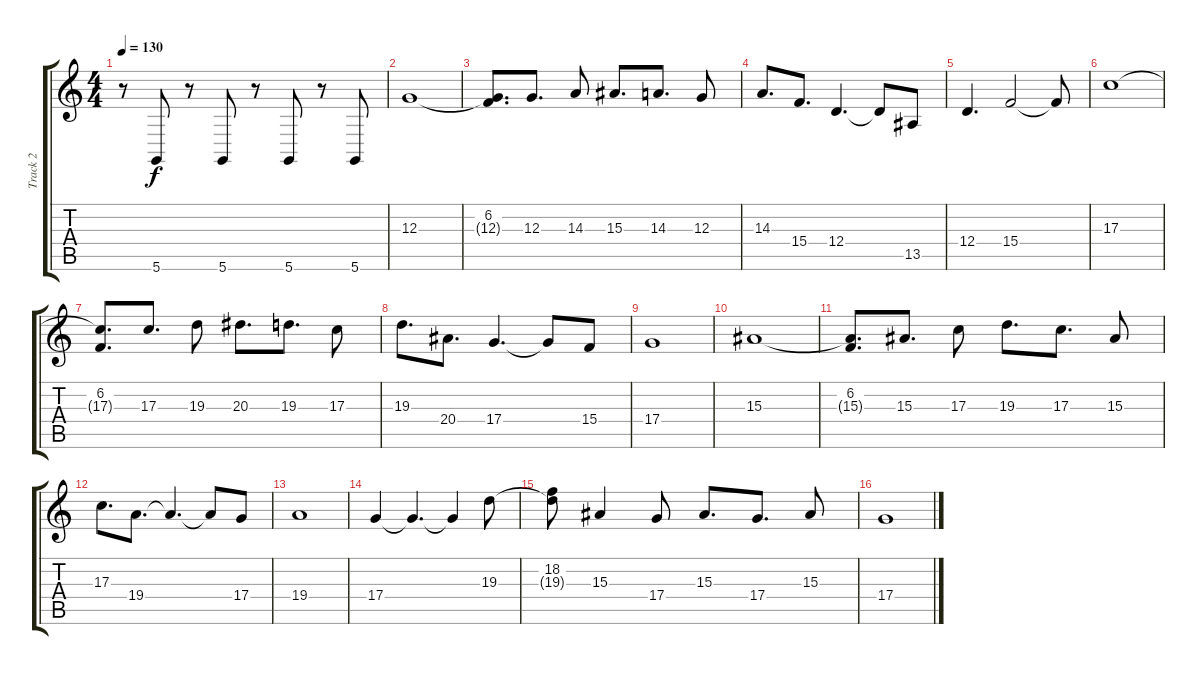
\track ("Track 2" "Track 2") {instrument vibraphone}
\staff {score tabs}
\tuning (E4 B3 G3 D3 A2 D2) {hide}
\ts (4 4)
\tempo 130
\clef g2
\ks c
r.8{dy f} 5.6.8 r.8 5.6.8 r.8 5.6.8 r.8 5.6.8 |
12.3.1 |
(6.2 12.3{t}).8{d} 12.3.8{d} 14.3.8 15.3.8{d} 14.3.8{d} 12.3.8 |
14.3.8{d} 15.4.8{d} 12.4.4{d} 12.4{t}.8 13.5.8 |
12.4.4{d} 15.4.2 15.4{t}.8 |
17.3.1 |
(6.2 17.3{t}).8{d} 17.3.8{d} 19.3.8 20.3.8{d} 19.3.8{d} 17.3.8 |
19.3.8{d} 20.4.8{d} 17.4.4{d} 17.4{t}.8 15.4.8 |
17.4.1 |
15.3.1 |
(6.2 15.3{t}).8{d} 15.3.8{d} 17.3.8 19.3.8{d} 17.3.8{d} 15.3.8 |
17.3.8{d} 19.4.8{d} 19.4{t}.4{d} 19.4{t}.8 17.4.8 |
19.4.1 |
17.4.4 17.4{t}.4{d} 17.4{t}.4 19.3.8 |
(18.2 19.3{t}).8 15.3.4 17.4.8 15.3.8{d} 17.4.8{d} 15.3.8 |
17.4.1
